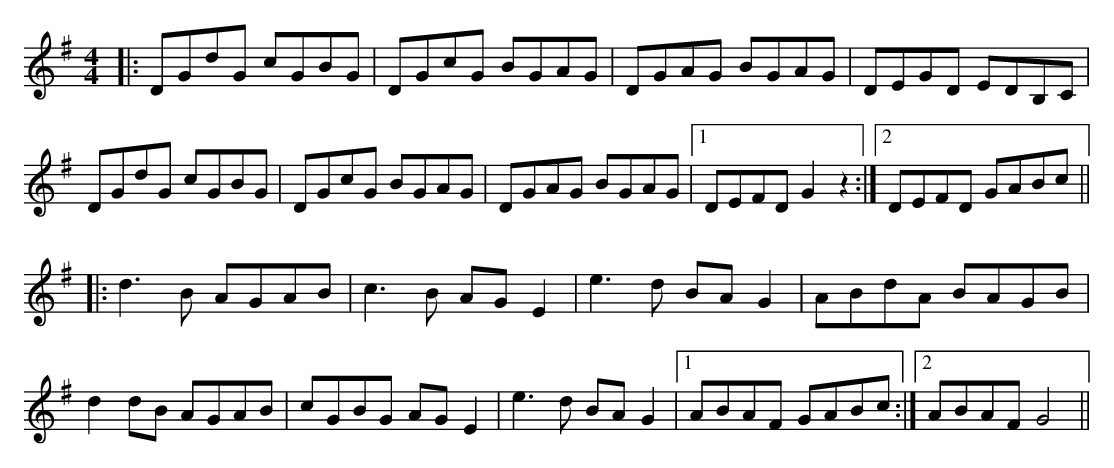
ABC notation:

X:1
M:4/4
K:G
|:DGdG cGBG|DGcG BGAG|DGAG BGAG|DEGD EDB,C|
DGdG cGBG|DGcG BGAG|DGAG BGAG|1 DEFD G2z2:|2 DEFD GABc||
|:d3B AGAB|c3B AGE2|e3d BAG2|ABdA BAGB|
d2dB AGAB|cGBG AGE2|e3d BAG2|1 ABAF GABc:|2 ABAF G4||
